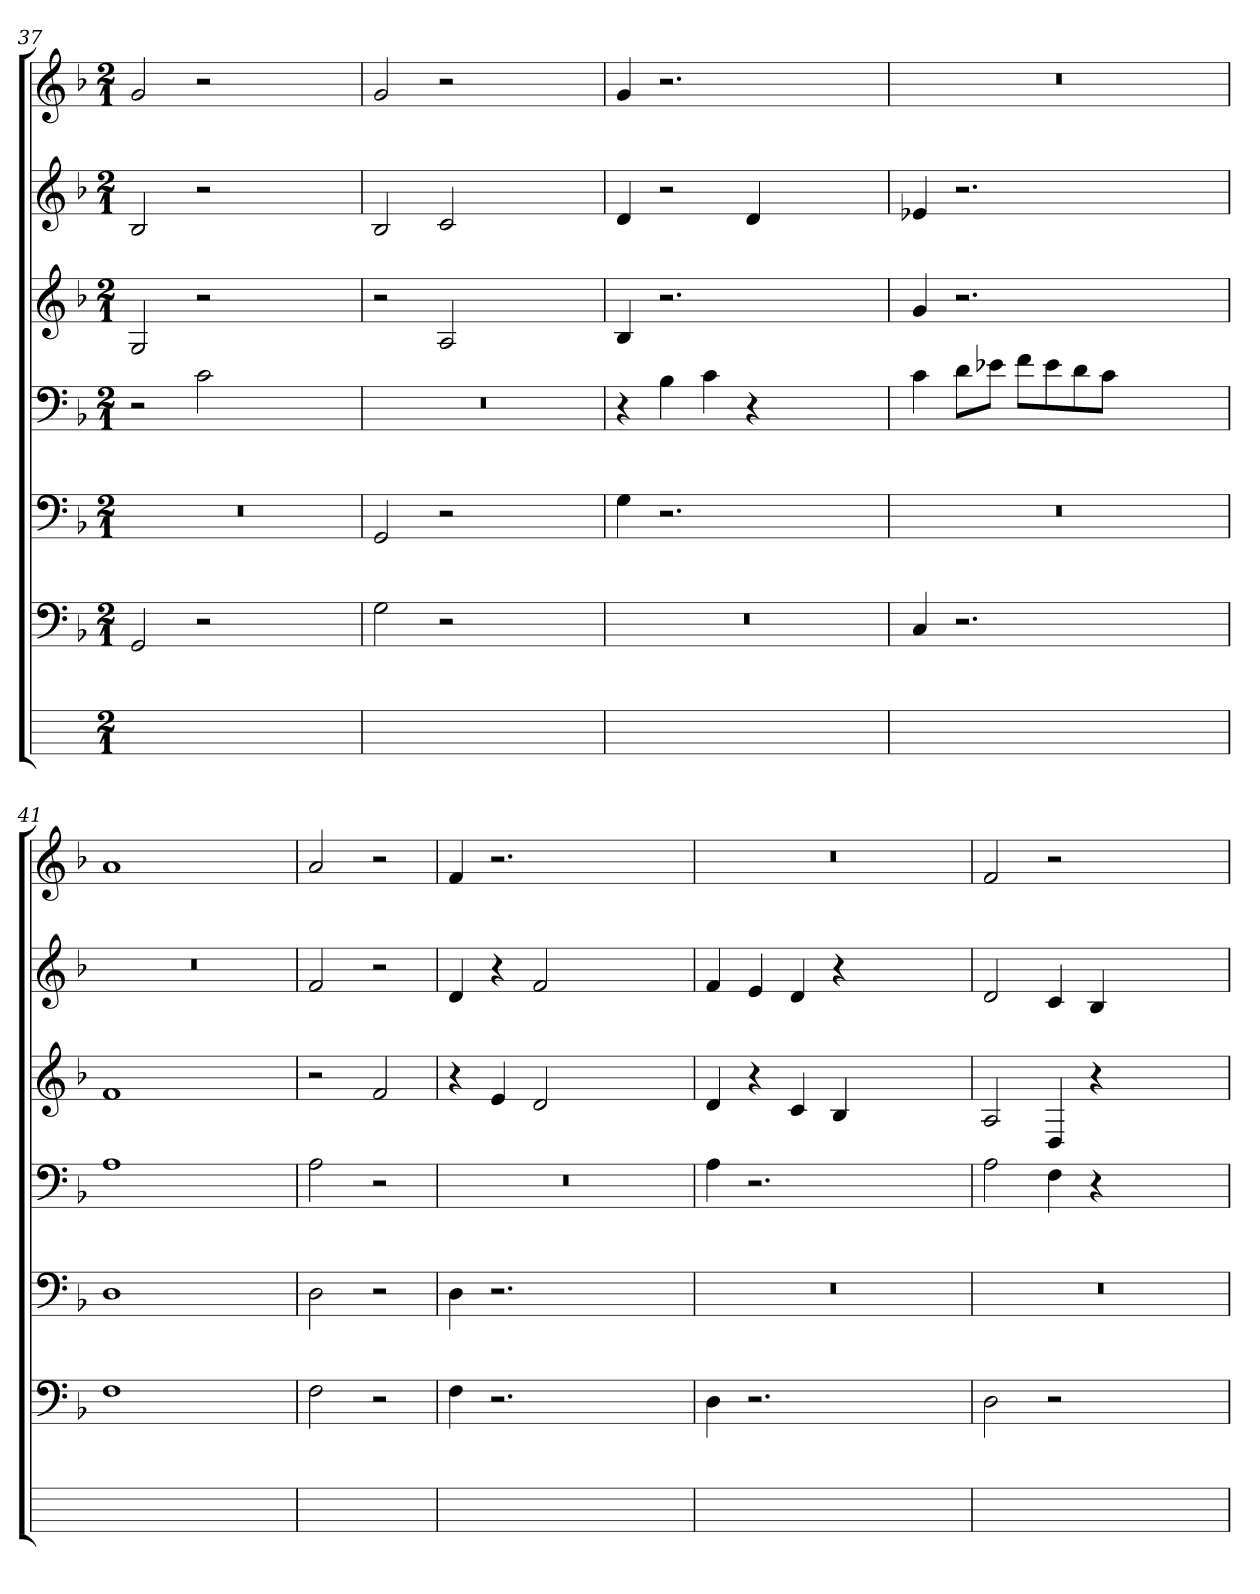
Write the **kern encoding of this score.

**kern	**kern	**kern	**kern	**kern	**kern	**kern
*part7	*part6	*part5	*part4	*part3	*part2	*part1
*staff7	*staff6	*staff5	*staff4	*staff3	*staff2	*staff1
*	*clefF4	*clefF4	*clefF4	*clefG2	*clefG2	*clefG2
*	*k[b-]	*k[b-]	*k[b-]	*k[b-]	*k[b-]	*k[b-]
*	*F:	*F:	*F:	*F:	*F:	*F:
*M2/1	*M2/1	*M2/1	*M2/1	*M2/1	*M2/1	*M2/1
=37	=37	=37	=37	=37	=37	=37
0ryy	2GG	0r	2r	2G	2B-	2g
.	2r	.	2c	2r	2r	2r
.	1ryy	.	1ryy	1ryy	1ryy	1ryy
=38	=38	=38	=38	=38	=38	=38
0ryy	2G	2GG	0r	2r	2B-i	2gi
.	2r	2r	.	2A	2c	2r
.	1ryy	1ryy	.	1ryy	1ryy	1ryy
=39	=39	=39	=39	=39	=39	=39
0ryy	0r	4G	4r	4B-	4d	4gi
.	.	2.r	4B-j	2.r	2r	2.r
.	.	.	4cZ	.	.	.
.	.	.	4r	.	4dj	.
.	.	1ryy	1ryy	1ryy	1ryy	1ryy
=40	=40	=40	=40	=40	=40	=40
0ryy	4C	0r	4c	4g	4e-X	0r
.	2.r	.	8djL	2.r	2.r	.
.	.	.	8e-jJ	.	.	.
.	.	.	8fjL	.	.	.
.	.	.	8e-j	.	.	.
.	.	.	8dj	.	.	.
.	.	.	8cjJ	.	.	.
.	1ryy	.	1ryy	1ryy	1ryy	.
=41	=41	=41	=41	=41	=41	=41
0ryy	1F	1D	1A	1f	0r	1a
.	1ryy	1ryy	1ryy	1ryy	.	1ryy
=42	=42	=42	=42	=42	=42	=42
1ryy	2Fi	2Di	2Ai	2r	2f	2ai
.	2r	2r	2r	2f	2r	2r
=43	=43	=43	=43	=43	=43	=43
0ryy	4Fi	4Di	0r	4r	4d	4f
.	2.r	2.r	.	4e	4r	2.r
.	.	.	.	2d	2f	.
.	1ryy	1ryy	.	1ryy	1ryy	1ryy
=44	=44	=44	=44	=44	=44	=44
0ryy	4D	0r	4A	4di	4fi	0r
.	2.r	.	2.r	4r	4e	.
.	.	.	.	4c	4d	.
.	.	.	.	4B-	4r	.
.	1ryy	.	1ryy	1ryy	1ryy	.
=45	=45	=45	=45	=45	=45	=45
0ryy	2D	0r	2A	2A	2di	2fi
.	2r	.	4F	4D	4c	2r
.	.	.	4r	4r	4B-	.
.	1ryy	.	1ryy	1ryy	1ryy	1ryy
=	=	=	=	=	=	=
*-	*-	*-	*-	*-	*-	*-
